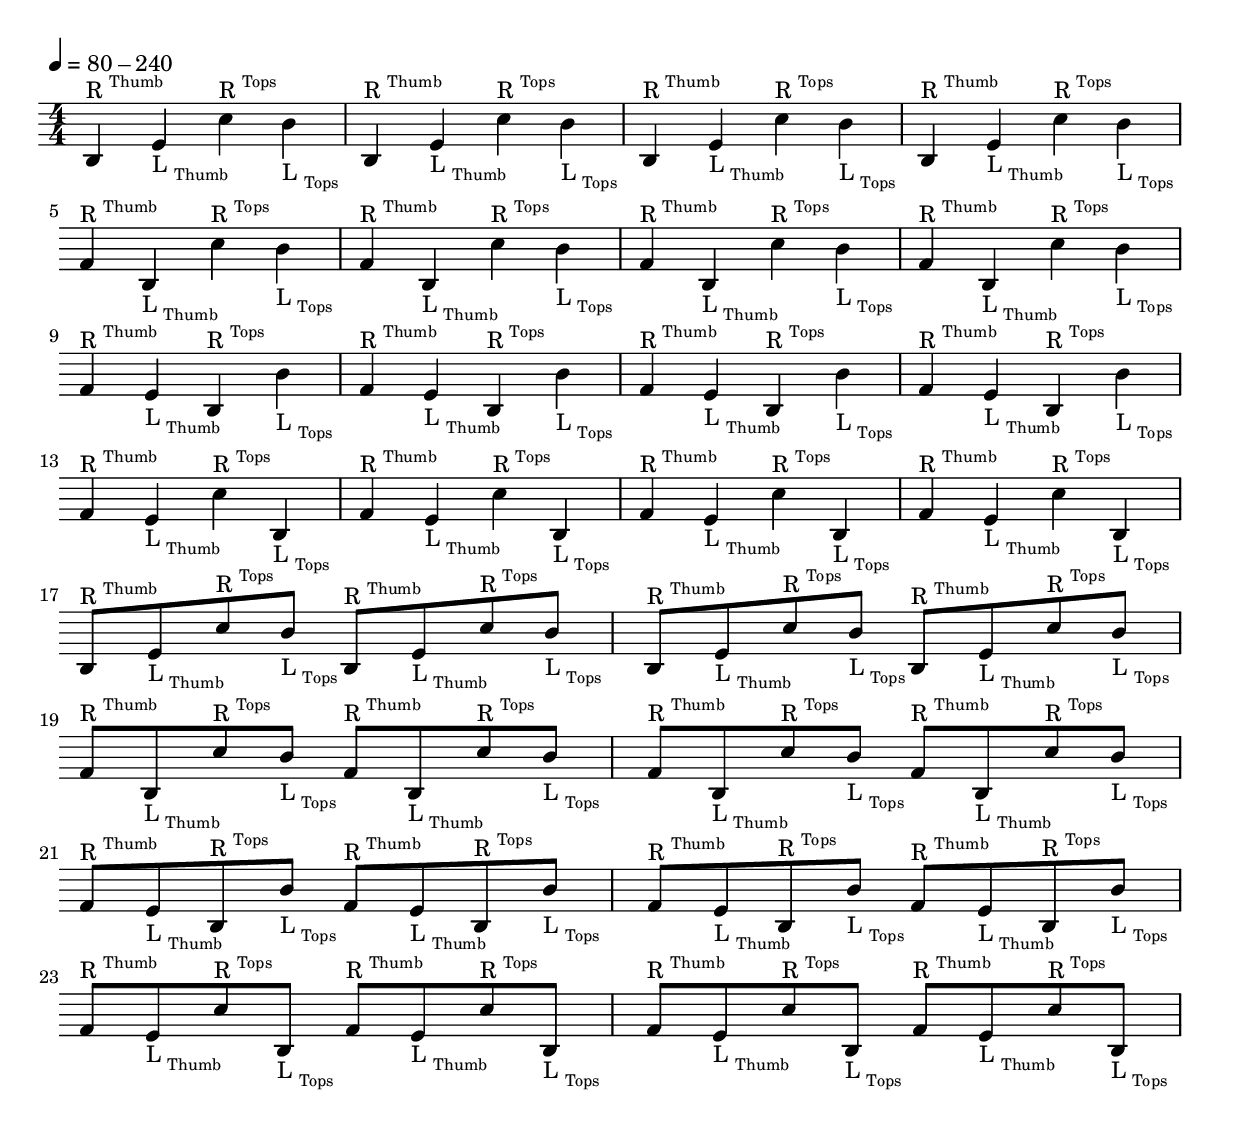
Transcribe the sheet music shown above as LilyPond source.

\version "2.24.1"
\include "../global.ly"

\layout {
  indent = -3.5
}

\relative {
  \defaultScoreSettings
  \tempo 4 = 80 - 240
  \time 4/4

  \repeat unfold 4 { b4^\RThumbTop   e_\LThumbBtm  c'^\RTopsTop   b_\LTopsBtm } \break
  \repeat unfold 4 { f4^\RThumbTop  b,_\LThumbBtm  c'^\RTopsTop   b_\LTopsBtm } \break
  \repeat unfold 4 { f4^\RThumbTop   e_\LThumbBtm   b^\RTopsTop  b'_\LTopsBtm } \break
  \repeat unfold 4 { f4^\RThumbTop   e_\LThumbBtm  c'^\RTopsTop  b,_\LTopsBtm } \break

  \repeat unfold 4 { b8^\RThumbTop   e_\LThumbBtm  c'^\RTopsTop   b_\LTopsBtm } \break
  \repeat unfold 4 { f8^\RThumbTop  b,_\LThumbBtm  c'^\RTopsTop   b_\LTopsBtm } \break
  \repeat unfold 4 { f8^\RThumbTop   e_\LThumbBtm   b^\RTopsTop  b'_\LTopsBtm } \break
  \repeat unfold 4 { f8^\RThumbTop   e_\LThumbBtm  c'^\RTopsTop  b,_\LTopsBtm } \break
}